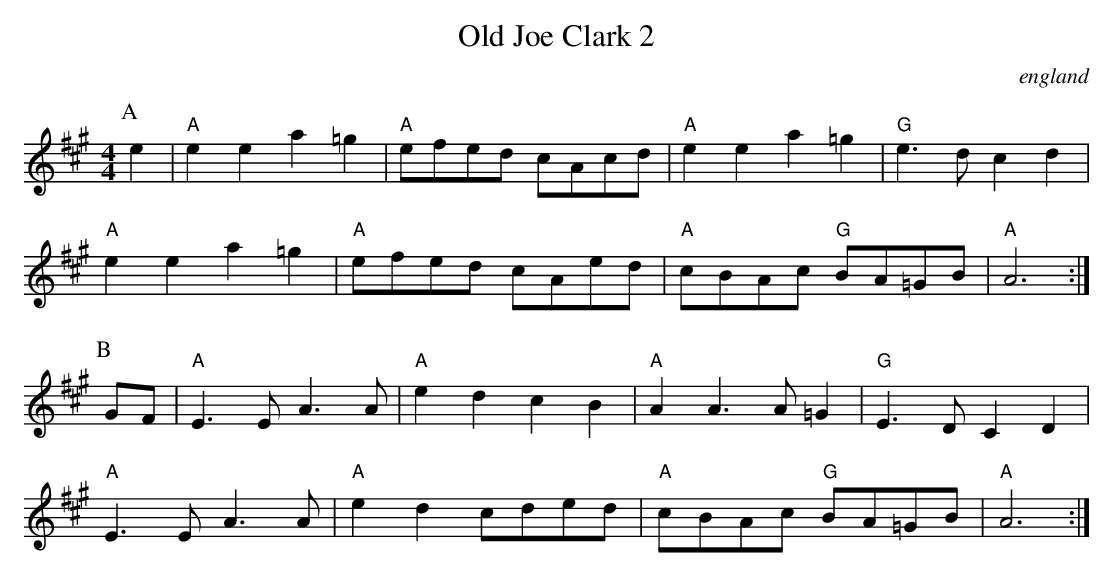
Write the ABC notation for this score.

X:1
T:Old Joe Clark 2
O:england
M:4/4
L:1/4
K:A
P:A
e|"A"ee a=g|"A"e/2f/2e/2d/2 c/2A/2c/2d/2|"A"ee a=g|"G"e3/2d/2 cd|
"A"ee a=g|"A"e/2f/2e/2d/2 c/2A/2e/2d/2|"A"c/2B/2A/2c/2 "G"B/2A/2=G/2B/2|"A"A3\
:|
P:B
G/2F/2|"A"E3/2E/2 A3/2A/2|"A"ed cB|"A"AA3/2A/2=G|"G"E3/2D/2 CD|
"A"E3/2E/2 A3/2A/2|"A"ed c/2d/2e/2d/2|"A"c/2B/2A/2c/2 "G"B/2A/2=G/2B/2|"A"A3:|
